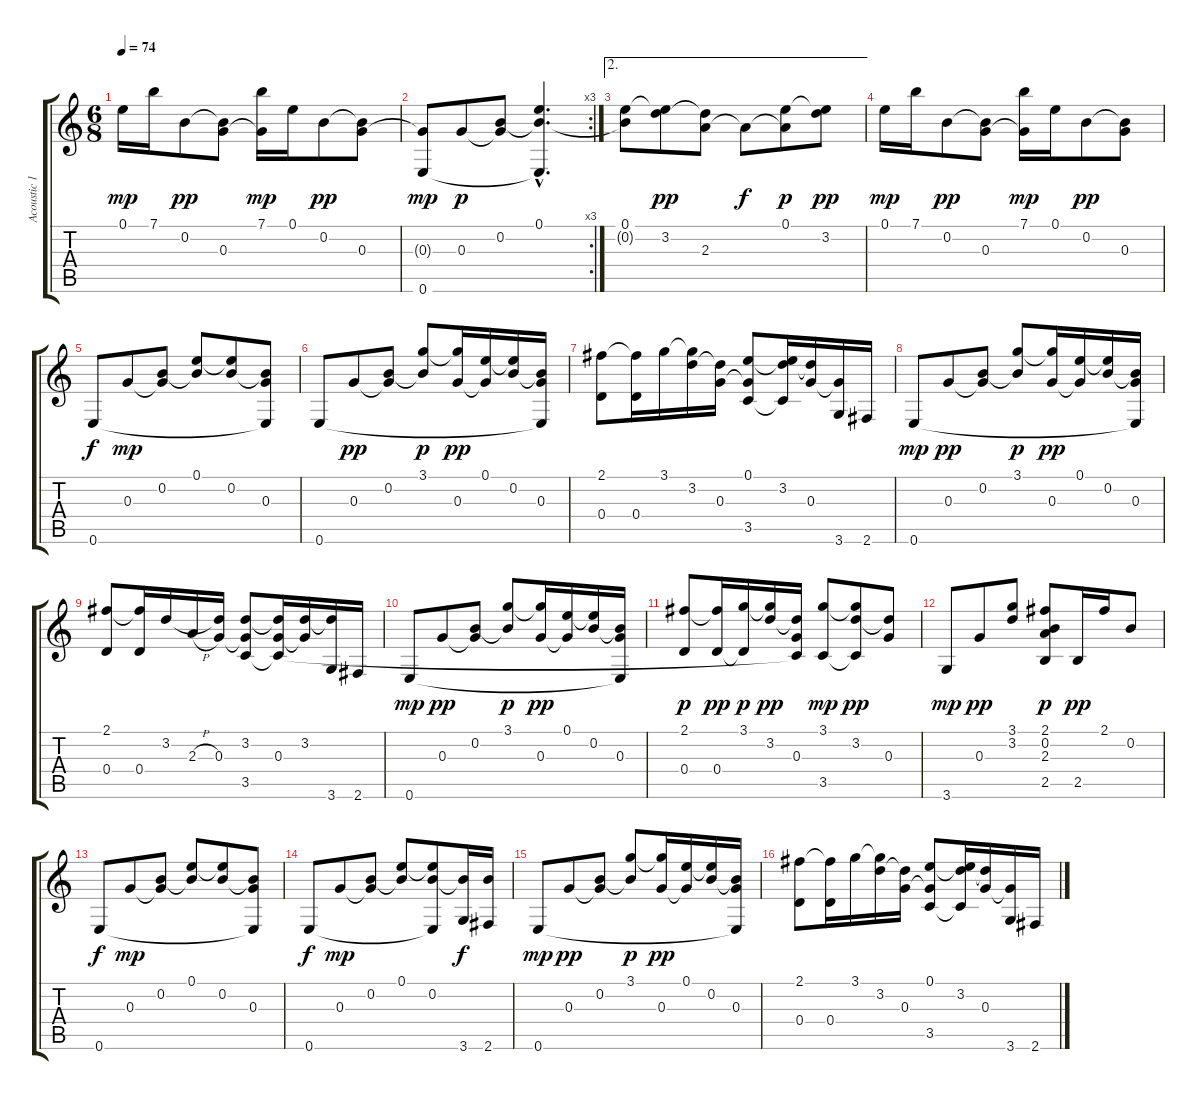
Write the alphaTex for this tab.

\track ("Acoustic 1" "Acoustic 1") {instrument acousticguitarnylon}
\staff {score tabs}
\tuning (E4 B3 G3 D3 A2 E2) {hide}
\ts (6 8)
\tempo 74
\clef g2
\ks c
0.1.16{dy mp} 7.1.16 0.2.8{dy pp} (0.2{t} 0.3).8 (7.1 0.3{t}).16{dy mp} 0.1.16 0.2.8{dy pp} (0.2{t} 0.3).8 |
\rc 3
(0.3{t} 0.6).8{dy mp} 0.3.8{dy p} (0.2 0.3{t}).8 (0.1{hac} 0.2{hac t} 0.6{hac t}).4{d} |
\ae 2
(0.1 0.2{t}).8 (0.1{t} 3.2).8{dy pp} (3.2{t} 2.3).8 2.3{t}.8{dy f} (0.1 2.3{t}).8{dy p} (0.1{t} 3.2).8{dy pp} |
0.1.16{dy mp} 7.1.16 0.2.8{dy pp} (0.2{t} 0.3).8 (7.1 0.3{t}).16{dy mp} 0.1.16 0.2.8{dy pp} (0.2{t} 0.3).8 |
0.6.8{dy f} 0.3.8{dy mp} (0.2 0.3{t}).8 (0.1 0.2{t}).8 (0.1{t} 0.2).8 (0.2{t} 0.3 0.6{t}).8 |
0.6.8 0.3.8{dy pp} (0.2 0.3{t}).8 (3.1 0.2{t}).8{dy p} (3.1{t} 0.3).16{dy pp} (0.1 0.3{t}).16 (0.1{t} 0.2).16 (0.2{t} 0.3 0.6{t}).16 |
(2.1 0.4).8 (2.1{t} 0.4).16 3.1.16 (3.1{t} 3.2).16 (3.2{t} 0.3).16 (0.1 0.3{t} 3.5).8 (0.1{t} 3.2 3.5{t}).16 (3.2{t} 0.3).16 (0.3{t} 3.6).16 2.6.16 |
0.6.8{dy mp} 0.3.8{dy pp} (0.2 0.3{t}).8 (3.1 0.2{t}).8{dy p} (3.1{t} 0.3).16{dy pp} (0.1 0.3{t}).16 (0.1{t} 0.2).16 (0.2{t} 0.3 0.6{t}).16 |
(2.1 0.4).8 (2.1{t} 0.4).16 3.2.16 2.3{h}.16 (3.2{t} 0.3).16 (3.2 0.3{t} 3.5).8 (3.2{t} 0.3 3.5{t}).16 (3.2 0.3{t}).16 (3.2{t} 3.6).16 2.6.16 |
0.6.8{dy mp} 0.3.8{dy pp} (0.2 0.3{t}).8 (3.1 0.2{t}).8{dy p} (3.1{t} 0.3).16{dy pp} (0.1 0.3{t}).16 (0.1{t} 0.2).16 (0.2{t} 0.3 0.6{t}).16 |
(2.1 0.4).8{dy p} (2.1{t} 0.4).16{dy pp} (3.1 0.4{t}).16{dy p} (3.1{t} 3.2).16{dy pp} (3.2{t} 0.3 3.5{t}).16 (3.1 3.5).8{dy mp} (3.1{t} 3.2 3.5{t}).8{dy pp} (3.2{t} 0.3).8 |
3.6.8{dy mp} 0.3.8{dy pp} (3.1 3.2).8 (2.1 0.2 2.3 2.5).8{dy p} 2.5.16{dy pp} 2.1.16 0.2.8 |
0.6.8{dy f} 0.3.8{dy mp} (0.2 0.3{t}).8 (0.1 0.2{t}).8 (0.1{t} 0.2).8 (0.2{t} 0.3 0.6{t}).8 |
0.6.8{dy f} 0.3.8{dy mp} (0.2 0.3{t}).8 (0.1 0.2{t}).8 (0.1{t} 0.2 0.6{t}).8 (0.2{t} 3.6).16{dy f} (0.2{t} 2.6).16 |
0.6.8{dy mp} 0.3.8{dy pp} (0.2 0.3{t}).8 (3.1 0.2{t}).8{dy p} (3.1{t} 0.3).16{dy pp} (0.1 0.3{t}).16 (0.1{t} 0.2).16 (0.2{t} 0.3 0.6{t}).16 |
(2.1 0.4).8 (2.1{t} 0.4).16 3.1.16 (3.1{t} 3.2).16 (3.2{t} 0.3).16 (0.1 0.3{t} 3.5).8 (0.1{t} 3.2 3.5{t}).16 (3.2{t} 0.3).16 (0.3{t} 3.6).16 2.6.16
